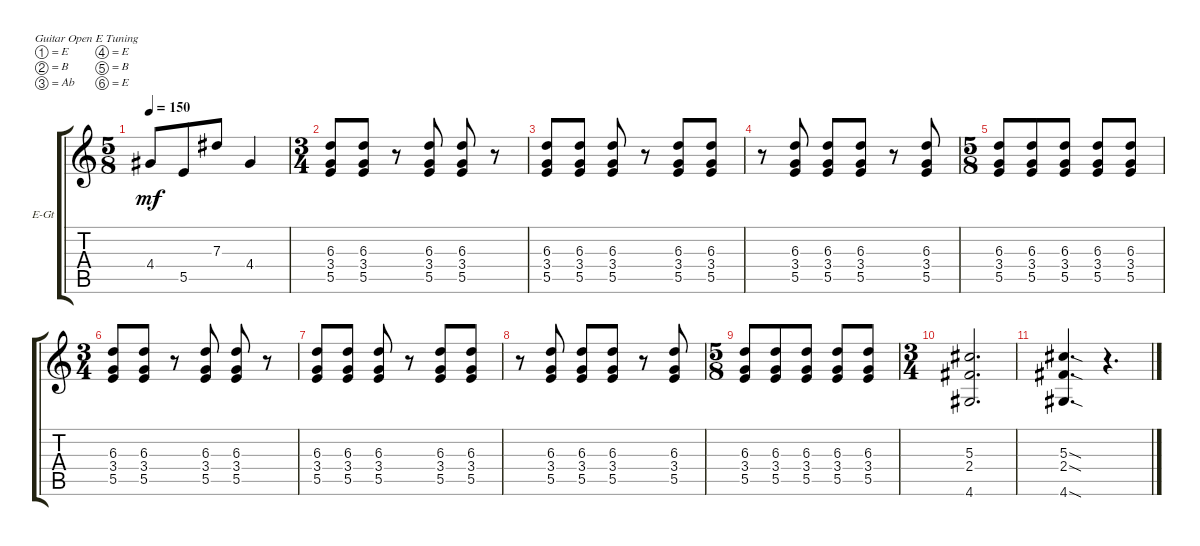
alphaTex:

\defaultSystemsLayout 4
\bracketExtendMode groupsimilarinstruments
\firstSystemTrackNameOrientation horizontal
\otherSystemsTrackNameOrientation horizontal
\track ("Electric Guitar" "E-Gt") {instrument electricguitarclean}
\staff {score tabs}
\tuning (E4 B3 Ab3 E3 B2 E2)
\ts (5 8)
\tempo 150
\clef g2
\ks c
4.4.8{dy mf} 5.5.8 7.3.8 4.4.4 |
\ts (3 4)
(3.4 6.3 5.5).8 (3.4 6.3 5.5).8 r.8 (3.4 6.3 5.5).8 (3.4 6.3 5.5).8 r.8 |
(3.4 6.3 5.5).8 (3.4 6.3 5.5).8 (3.4 6.3 5.5).8 r.8 (3.4 6.3 5.5).8 (3.4 6.3 5.5).8 |
r.8 (3.4 6.3 5.5).8 (3.4 6.3 5.5).8 (3.4 6.3 5.5).8 r.8 (3.4 6.3 5.5).8 |
\ts (5 8)
(3.4 6.3 5.5).8 (3.4 6.3 5.5).8 (3.4 6.3 5.5).8 (3.4 6.3 5.5).8 (3.4 6.3 5.5).8 |
\ts (3 4)
(3.4 6.3 5.5).8 (3.4 6.3 5.5).8 r.8 (3.4 6.3 5.5).8 (3.4 6.3 5.5).8 r.8 |
(3.4 6.3 5.5).8 (3.4 6.3 5.5).8 (3.4 6.3 5.5).8 r.8 (3.4 6.3 5.5).8 (3.4 6.3 5.5).8 |
r.8 (3.4 6.3 5.5).8 (3.4 6.3 5.5).8 (3.4 6.3 5.5).8 r.8 (3.4 6.3 5.5).8 |
\ts (5 8)
(3.4 6.3 5.5).8 (3.4 6.3 5.5).8 (3.4 6.3 5.5).8 (3.4 6.3 5.5).8 (3.4 6.3 5.5).8 |
\ts (3 4)
(4.6 2.4 5.3).2{d} |
(4.6{sod} 2.4{sod} 5.3{sod}).4{d} r.4{d}
